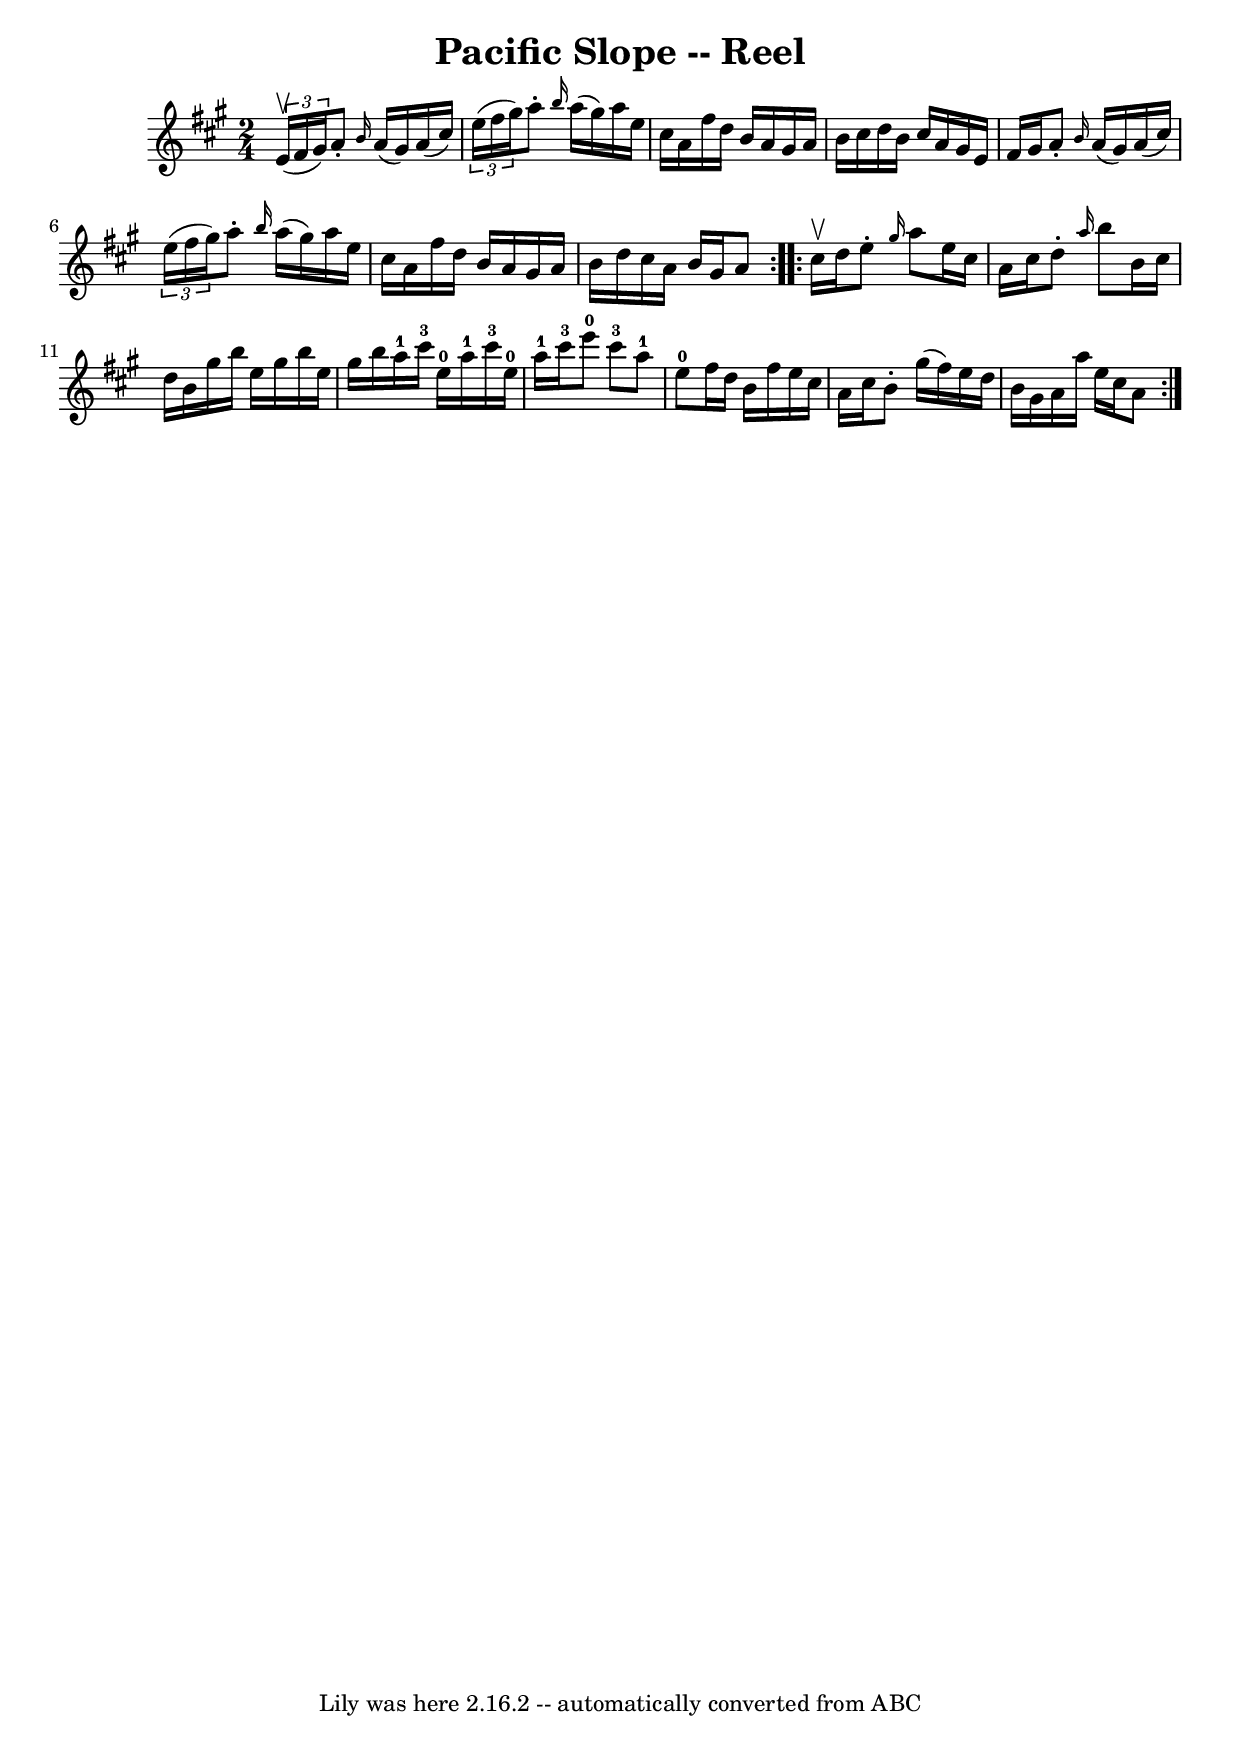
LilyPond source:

\version "2.16.2"
\include "Mammoth.ily"
\header {
  %% book = "Ryan's Mammoth Collection"
  crossRefNumber = "1"
  footnotes = "\\\\298"
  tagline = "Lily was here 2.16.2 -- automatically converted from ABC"
  title = "Pacific Slope -- Reel"

}
voicedefault =  {



  \repeat volta 2 {

    \time 2/4 
    \key a \major
    \times 2/3 { e'16^\upbow(fis'16 gis'16)  	       }   |
    a'8-. \grace { b'16  
		  } a'16 (gis'16) a'16 (
    cis''16)   \times 2/3 { e''16 (fis''16 gis''16)  			  }    |
    
    a''8-. \grace { b''16  
		   } a''16 (gis''16) a''16 e''16         cis''16 a'16     |
    fis''16 d''16 b'16 a'16 gis'16         a'16 b'16 cis''16     |
    d''16 b'16 cis''16 a'16         gis'16 e'16 fis'16 gis'16     |
    a'8-. \grace { b'16  
		  }   
    a'16 (gis'16) a'16 (cis''16)   \times 2/3 { e''16 (fis''16   
						gis''16)  					      }    |
    a''8-. \grace { b''16   		   } a''16 (gis''16) a''16 e''16 cis''16 a'16     |
    fis''16 d''16 b'16        a'16 gis'16 a'16 b'16 d''16     |
    cis''16 a'16 b'16  
    gis'16 a'8    
  }     
  \repeat volta 2 {     cis''16^\upbow d''16   |
    
    e''8-. \grace { gis''16   		   } a''8 e''16 cis''16 a'16 cis''16   |
    d''8-. \grace { a''16  
		   } b''8 b'16 cis''16 d''16        b'16     |
    gis''16 b''16 e''16 gis''16 b''16 e''16         gis''16 b''16     |
    a''16-1 cis'''16-3 e''16-0        a''16-1 cis'''16-3 e''16-0 a''16-1 cis'''16-3     |
    e'''8-0 cis'''8-3 a''8-1 e''8-0   |
         fis''16 d''16 b'16 fis''16 e''16 cis''16 a'16 cis''16      |
    b'8-. gis''16 (fis''16) e''16 d''16 b'16 gis'16   |
    a'16 a''16 e''16 cis''16 a'8    
  }   

}

\score{
  <<

    \context Staff="default"
    {
      \voicedefault 
      
    }

  >>
  \layout {
    
  }
  \midi {
  }

}
